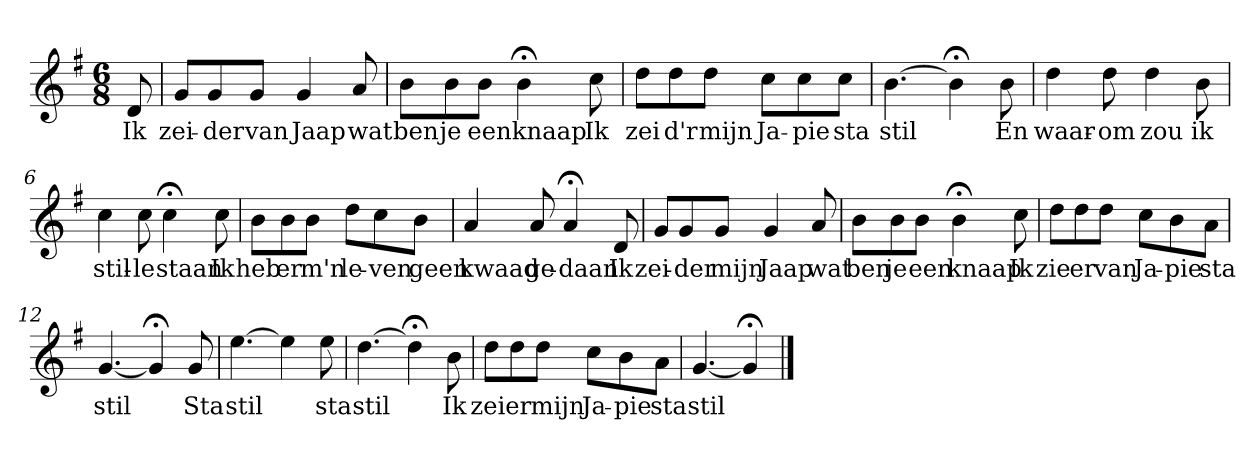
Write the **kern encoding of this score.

**kern	**text
*part1	*part1
*staff1	*staff1
*k[f#]	*
*G:	*
*M6/8	*
*MM120	*
=	=
8d	Ik
=1	=1
8gL	zei-
8g	-der
8gJ	van
4g	Jaap
8a	wat
=2	=2
8bL	ben
8b	je
8bJ	een
4b;<	knaap
8cc	Ik
=3	=3
8ddL	zei
8dd	d'r
8ddJ	mijn
8ccL	Ja-
8cc	-pie
8ccJ	sta
=4	=4
[4.b	stil
4b;<]	.
8b	En
=5	=5
4dd	waar-
8dd	-om
4dd	zou
8b	ik
=6	=6
4cc	stil-
8cc	-le
4cc;<	staan
8cc	Ik
=7	=7
8bL	heb
8b	er
8bJ	m'n
8ddL	le-
8cc	-ven
8bJ	geen
=8	=8
4a	kwaad
8a	ge-
4a;<	-daan
8d	Ik
=9	=9
8gL	zei-
8g	-der
8gJ	mijn
4g	Jaap
8a	wat
=10	=10
8bL	ben
8b	je
8bJ	een
4b;<	knaap
8cc	Ik
=11	=11
8ddL	zie
8dd	er
8ddJ	van
8ccL	Ja-
8b	-pie
8aJ	sta
=12	=12
[4.g	stil
4g;<]	.
8g	Sta
=13	=13
[4.ee	stil
4ee]	.
8ee	sta
=14	=14
[4.dd	stil
4dd;<]	.
8b	Ik
=15	=15
8ddL	zei
8dd	er
8ddJ	mijn
8ccL	Ja-
8b	-pie
8aJ	sta
=16	=16
[4.g	stil
4g;<]	.
==	==
*-	*-
